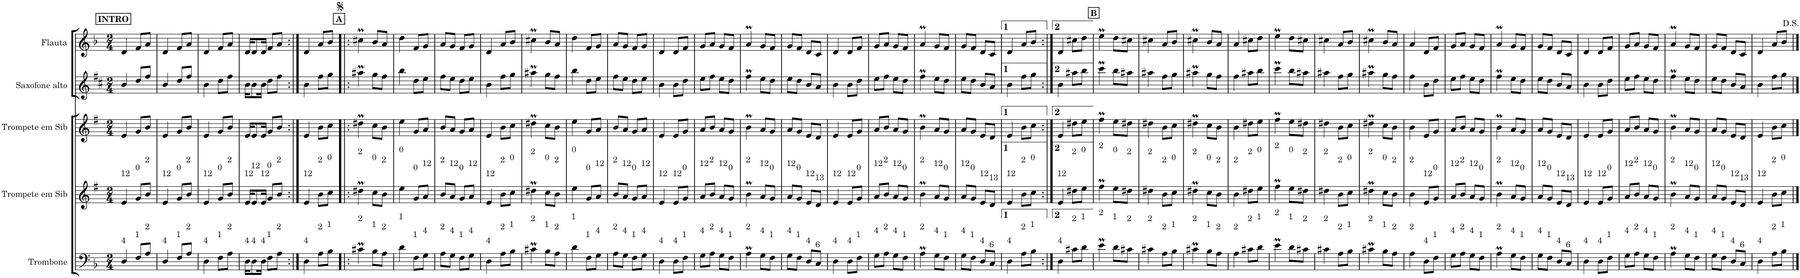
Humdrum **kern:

**kern	**kern	**kern	**kern	**kern
*part5	*part4	*part3	*part2	*part1
*staff5	*staff4	*staff3	*staff2	*staff1
*I"Trombone	*I"Trompete em Sib	*I"Trompete em Sib	*I"Saxofone alto	*I"Flauta
*I'Trne.	*I'Tpte.	*I'Tpte.	*I'Sax. al.	*I'Fl.
*clefF4	*clefG2	*clefG2	*clefG2	*clefG2
*	*Trd1c2	*Trd1c2	*Trd5c9	*
*k[b-]	*k[f#]	*k[f#]	*k[f#c#]	*k[b-]
*d:	*e:	*e:	*b:	*d:
*M2/4	*M2/4	*M2/4	*M2/4	*M2/4
!!LO:REH:place=s1:a:B:cj:t=INTRO
=1	=1	=1	=1	=1
!	!LO:TX:a:t=12	!	!	!
!LO:TX:a:t=4	!	!	!	!
4D/	4e/	4e/	4b/	4d/
!	!LO:TX:a:t=0	!	!	!
!LO:TX:a:t=1	!	!	!	!
8F/L	8g/L	8g/L	8dd/L	8f/L
!	!LO:TX:a:t=2	!	!	!
!LO:TX:a:t=2	!	!	!	!
8A/J	8b/J	8b/J	8ff#/J	8a/J
=2	=2	=2	=2	=2
!	!LO:TX:a:t=12	!	!	!
!LO:TX:a:t=4	!	!	!	!
4D/	4e/	4e/	4b/	4d/
!	!LO:TX:a:t=0	!	!	!
!LO:TX:a:t=1	!	!	!	!
8F/L	8g/L	8g/L	8dd/L	8f/L
!	!LO:TX:a:t=2	!	!	!
!LO:TX:a:t=2	!	!	!	!
8A/J	8b/J	8b/J	8ff#/J	8a/J
=3	=3	=3	=3	=3
!	!LO:TX:a:t=12	!	!	!
!LO:TX:a:t=4	!	!	!	!
4D\	4e/	4e/	4b\	4d/
!	!LO:TX:a:t=0	!	!	!
!LO:TX:a:t=1	!	!	!	!
8F\L	8g/L	8g/L	8dd\L	8f/L
!	!LO:TX:a:t=2	!	!	!
!LO:TX:a:t=2	!	!	!	!
8A\J	8b/J	8b/J	8ff#\J	8a/J
=4	=4	=4	=4	=4
!	!LO:TX:a:t=12	!	!	!
!LO:TX:a:t=4	!	!	!	!
16D\KL	16e/KL	16e/KL	16b\KL	16d/KL
!	!LO:TX:a:t=12	!	!	!
!LO:TX:a:t=4	!	!	!	!
8D\	8e/	8e/	8b\	8d/
!	!LO:TX:a:t=12	!	!	!
!LO:TX:a:t=4	!	!	!	!
16D\Jk	16e/Jk	16e/Jk	16b\Jk	16d/Jk
!	!LO:TX:a:t=0	!	!	!
!LO:TX:a:t=1	!	!	!	!
8F\L	8g/L	8g/L	8dd\L	8f/L
!	!LO:TX:a:t=2	!	!	!
!LO:TX:a:t=2	!	!	!	!
8A\J	8b/J	8b/J	8ff#\J	8a/J
=5:|!	=5:|!	=5:|!	=5:|!	=5:|!
!	!LO:TX:a:t=12	!	!	!
!LO:TX:a:t=4	!	!	!	!
4D\	4e/	4e/	4b\	4d/
!	!LO:TX:a:t=2	!	!	!
!LO:TX:a:t=2	!	!	!	!
8A\L	8b\L	8b\L	8ff#\L	8a/L
!	!LO:TX:a:t=0	!	!	!
!LO:TX:a:t=1	!	!	!	!
8B-\J	8cc\J	8cc\J	8gg\J	8b-/J
!!LO:REH:place=s1:a:B:cj:t=A
=6!|:	=6!|:	=6!|:	=6!|:	=6!|:
!	!LO:TX:a:t=2	!	!	!
!LO:TX:a:t=2	!	!	!	!
4c#Xm\	4dd#Xm\	4dd#Xm\	4aa#Xm\	4cc#Xm\
!	!LO:TX:a:t=0	!	!	!
!LO:TX:a:t=1	!	!	!	!
8B-\L	8cc\L	8cc\L	8gg\L	8b-/L
!	!LO:TX:a:t=2	!	!	!
!LO:TX:a:t=2	!	!	!	!
8A\J	8b\J	8b\J	8ff#\J	8a/J
=7	=7	=7	=7	=7
!	!LO:TX:a:t=0	!	!	!
!LO:TX:a:t=1	!	!	!	!
4d\	4ee\	4ee\	4bb\	4dd\
!	!LO:TX:a:t=0	!	!	!
!LO:TX:a:t=1	!	!	!	!
8F\L	8g/L	8g/L	8dd\L	8f/L
!	!LO:TX:a:t=12	!	!	!
!LO:TX:a:t=4	!	!	!	!
8G\J	8a/J	8a/J	8ee\J	8g/J
=8	=8	=8	=8	=8
!	!LO:TX:a:t=2	!	!	!
!LO:TX:a:t=2	!	!	!	!
8A\L	8b/L	8b/L	8ff#\L	8a/L
!	!LO:TX:a:t=12	!	!	!
!LO:TX:a:t=4	!	!	!	!
8G\J	8a/J	8a/J	8ee\J	8g/J
!	!LO:TX:a:t=0	!	!	!
!LO:TX:a:t=1	!	!	!	!
8F\L	8g/L	8g/L	8dd\L	8f/L
!	!LO:TX:a:t=12	!	!	!
!LO:TX:a:t=4	!	!	!	!
8G\J	8a/J	8a/J	8ee\J	8g/J
=9	=9	=9	=9	=9
!	!LO:TX:a:t=12	!	!	!
!LO:TX:a:t=4	!	!	!	!
4D\	4e/	4e/	4b\	4d/
!	!LO:TX:a:t=2	!	!	!
!LO:TX:a:t=2	!	!	!	!
8A\L	8b\L	8b\L	8ff#\L	8a/L
!	!LO:TX:a:t=0	!	!	!
!LO:TX:a:t=1	!	!	!	!
8B-\J	8cc\J	8cc\J	8gg\J	8b-/J
=10	=10	=10	=10	=10
!	!LO:TX:a:t=2	!	!	!
!LO:TX:a:t=2	!	!	!	!
4c#Xm\	4dd#Xm\	4dd#Xm\	4aa#Xm\	4cc#Xm\
!	!LO:TX:a:t=0	!	!	!
!LO:TX:a:t=1	!	!	!	!
8B-\L	8cc\L	8cc\L	8gg\L	8b-/L
!	!LO:TX:a:t=2	!	!	!
!LO:TX:a:t=2	!	!	!	!
8A\J	8b\J	8b\J	8ff#\J	8a/J
=11	=11	=11	=11	=11
!	!LO:TX:a:t=0	!	!	!
!LO:TX:a:t=1	!	!	!	!
4d\	4ee\	4ee\	4bb\	4dd\
!	!LO:TX:a:t=0	!	!	!
!LO:TX:a:t=1	!	!	!	!
8F\L	8g/L	8g/L	8dd\L	8f/L
!	!LO:TX:a:t=12	!	!	!
!LO:TX:a:t=4	!	!	!	!
8G\J	8a/J	8a/J	8ee\J	8g/J
=12	=12	=12	=12	=12
!	!LO:TX:a:t=2	!	!	!
!LO:TX:a:t=2	!	!	!	!
8A\L	8b/L	8b/L	8ff#\L	8a/L
!	!LO:TX:a:t=12	!	!	!
!LO:TX:a:t=4	!	!	!	!
8G\J	8a/J	8a/J	8ee\J	8g/J
!	!LO:TX:a:t=0	!	!	!
!LO:TX:a:t=1	!	!	!	!
8F\L	8g/L	8g/L	8dd\L	8f/L
!	!LO:TX:a:t=12	!	!	!
!LO:TX:a:t=4	!	!	!	!
8G\J	8a/J	8a/J	8ee\J	8g/J
=13	=13	=13	=13	=13
!	!LO:TX:a:t=12	!	!	!
!LO:TX:a:t=4	!	!	!	!
4D\	4e/	4e/	4b\	4d/
!	!LO:TX:a:t=12	!	!	!
!LO:TX:a:t=4	!	!	!	!
8D\L	8e/L	8e/L	8b\L	8d/L
!	!LO:TX:a:t=0	!	!	!
!LO:TX:a:t=1	!	!	!	!
8F\J	8g/J	8g/J	8dd\J	8f/J
=14	=14	=14	=14	=14
!	!LO:TX:a:t=12	!	!	!
!LO:TX:a:t=4	!	!	!	!
8G\L	8a/L	8a/L	8ee\L	8g/L
!	!LO:TX:a:t=2	!	!	!
!LO:TX:a:t=2	!	!	!	!
8A\J	8b/J	8b/J	8ff#\J	8a/J
!	!LO:TX:a:t=12	!	!	!
!LO:TX:a:t=4	!	!	!	!
8G\L	8a/L	8a/L	8ee\L	8g/L
!	!LO:TX:a:t=0	!	!	!
!LO:TX:a:t=1	!	!	!	!
8F\J	8g/J	8g/J	8dd\J	8f/J
=15	=15	=15	=15	=15
!	!LO:TX:a:t=2	!	!	!
!LO:TX:a:t=2	!	!	!	!
4Am\	4bm\	4bm\	4ff#m\	4am/
!	!LO:TX:a:t=12	!	!	!
!LO:TX:a:t=4	!	!	!	!
8G\L	8a/L	8a/L	8ee\L	8g/L
!	!LO:TX:a:t=0	!	!	!
!LO:TX:a:t=1	!	!	!	!
8F\J	8g/J	8g/J	8dd\J	8f/J
=16	=16	=16	=16	=16
!	!LO:TX:a:t=12	!	!	!
!LO:TX:a:t=4	!	!	!	!
8G\L	8a/L	8a/L	8ee\L	8g/L
!	!LO:TX:a:t=0	!	!	!
!LO:TX:a:t=1	!	!	!	!
8F\J	8g/J	8g/J	8dd\J	8f/J
!	!LO:TX:a:t=12	!	!	!
!LO:TX:a:t=4	!	!	!	!
8D/L	8e/L	8e/L	8b/L	8d/L
!	!LO:TX:a:t=13	!	!	!
!LO:TX:a:t=6	!	!	!	!
8C/J	8d/J	8d/J	8a/J	8c/J
=17	=17	=17	=17	=17
!	!LO:TX:a:t=12	!	!	!
!LO:TX:a:t=4	!	!	!	!
4D\	4e/	4e/	4b\	4d/
!	!LO:TX:a:t=12	!	!	!
!LO:TX:a:t=4	!	!	!	!
8D\L	8e/L	8e/L	8b\L	8d/L
!	!LO:TX:a:t=0	!	!	!
!LO:TX:a:t=1	!	!	!	!
8F\J	8g/J	8g/J	8dd\J	8f/J
=18	=18	=18	=18	=18
!	!LO:TX:a:t=12	!	!	!
!LO:TX:a:t=4	!	!	!	!
8G\L	8a/L	8a/L	8ee\L	8g/L
!	!LO:TX:a:t=2	!	!	!
!LO:TX:a:t=2	!	!	!	!
8A\J	8b/J	8b/J	8ff#\J	8a/J
!	!LO:TX:a:t=12	!	!	!
!LO:TX:a:t=4	!	!	!	!
8G\L	8a/L	8a/L	8ee\L	8g/L
!	!LO:TX:a:t=0	!	!	!
!LO:TX:a:t=1	!	!	!	!
8F\J	8g/J	8g/J	8dd\J	8f/J
=19	=19	=19	=19	=19
!	!LO:TX:a:t=2	!	!	!
!LO:TX:a:t=2	!	!	!	!
4Am\	4bm\	4bm\	4ff#m\	4am/
!	!LO:TX:a:t=12	!	!	!
!LO:TX:a:t=4	!	!	!	!
8G\L	8a/L	8a/L	8ee\L	8g/L
!	!LO:TX:a:t=0	!	!	!
!LO:TX:a:t=1	!	!	!	!
8F\J	8g/J	8g/J	8dd\J	8f/J
=20	=20	=20	=20	=20
!	!LO:TX:a:t=12	!	!	!
!LO:TX:a:t=4	!	!	!	!
8G\L	8a/L	8a/L	8ee\L	8g/L
!	!LO:TX:a:t=0	!	!	!
!LO:TX:a:t=1	!	!	!	!
8F\J	8g/J	8g/J	8dd\J	8f/J
!	!LO:TX:a:t=12	!	!	!
!LO:TX:a:t=4	!	!	!	!
8D/L	8e/L	8e/L	8b/L	8d/L
!	!LO:TX:a:t=13	!	!	!
!LO:TX:a:t=6	!	!	!	!
8C/J	8d/J	8d/J	8a/J	8c/J
=21	=21	=21	=21	=21
!	!LO:TX:a:t=12	!	!	!
!LO:TX:a:t=4	!	!	!	!
4D\	4e/	4e/	4b\	4d/
!	!LO:TX:a:t=2	!	!	!
!LO:TX:a:t=2	!	!	!	!
8A\L	8b\L	8b\L	8ff#\L	8a/L
!	!LO:TX:a:t=0	!	!	!
!LO:TX:a:t=1	!	!	!	!
8B-\J	8cc\J	8cc\J	8gg\J	8b-/J
=22:|!	=22:|!	=22:|!	=22:|!	=22:|!
!	!LO:TX:a:t=12	!	!	!
!LO:TX:a:t=4	!	!	!	!
4D\	4e/	4e/	4b\	4d/
!	!LO:TX:a:t=2	!	!	!
!LO:TX:a:t=2	!	!	!	!
8c#X\L	8dd#X\L	8dd#X\L	8aa#X\L	8cc#X\L
!	!LO:TX:a:t=0	!	!	!
!LO:TX:a:t=1	!	!	!	!
8d\J	8ee\J	8ee\J	8bb\J	8dd\J
!!LO:REH:place=s1:a:B:cj:t=B
=23	=23	=23	=23	=23
!	!LO:TX:a:t=2	!	!	!
!LO:TX:a:t=2	!	!	!	!
4em\	4ff#m\	4ff#m\	4ccc#m\	4eem\
!	!LO:TX:a:t=0	!	!	!
!LO:TX:a:t=1	!	!	!	!
8d\L	8ee\L	8ee\L	8bb\L	8dd\L
!	!LO:TX:a:t=2	!	!	!
!LO:TX:a:t=2	!	!	!	!
8c#X\J	8dd#X\J	8dd#X\J	8aa#X\J	8cc#X\J
=24	=24	=24	=24	=24
!	!LO:TX:a:t=2	!	!	!
!LO:TX:a:t=2	!	!	!	!
4c#X\	4dd#X\	4dd#X\	4aa#X\	4cc#X\
!	!LO:TX:a:t=2	!	!	!
!LO:TX:a:t=2	!	!	!	!
8A\L	8b\L	8b\L	8ff#\L	8a/L
!	!LO:TX:a:t=0	!	!	!
!LO:TX:a:t=1	!	!	!	!
8B-\J	8cc\J	8cc\J	8gg\J	8b-/J
=25	=25	=25	=25	=25
!	!LO:TX:a:t=2	!	!	!
!LO:TX:a:t=2	!	!	!	!
4c#Xm\	4dd#Xm\	4dd#Xm\	4aa#Xm\	4cc#Xm\
!	!LO:TX:a:t=0	!	!	!
!LO:TX:a:t=1	!	!	!	!
8B-\L	8cc\L	8cc\L	8gg\L	8b-/L
!	!LO:TX:a:t=2	!	!	!
!LO:TX:a:t=2	!	!	!	!
8A\J	8b\J	8b\J	8ff#\J	8a/J
=26	=26	=26	=26	=26
!	!LO:TX:a:t=2	!	!	!
!LO:TX:a:t=2	!	!	!	!
4A\	4b\	4b\	4ff#\	4a/
!	!LO:TX:a:t=2	!	!	!
!LO:TX:a:t=2	!	!	!	!
8c#X\L	8dd#X\L	8dd#X\L	8aa#X\L	8cc#X\L
!	!LO:TX:a:t=0	!	!	!
!LO:TX:a:t=1	!	!	!	!
8d\J	8ee\J	8ee\J	8bb\J	8dd\J
=27	=27	=27	=27	=27
!	!LO:TX:a:t=2	!	!	!
!LO:TX:a:t=2	!	!	!	!
4em\	4ff#m\	4ff#m\	4ccc#m\	4eem\
!	!LO:TX:a:t=0	!	!	!
!LO:TX:a:t=1	!	!	!	!
8d\L	8ee\L	8ee\L	8bb\L	8dd\L
!	!LO:TX:a:t=2	!	!	!
!LO:TX:a:t=2	!	!	!	!
8c#X\J	8dd#X\J	8dd#X\J	8aa#X\J	8cc#X\J
=28	=28	=28	=28	=28
!	!LO:TX:a:t=2	!	!	!
!LO:TX:a:t=2	!	!	!	!
4c#X\	4dd#X\	4dd#X\	4aa#X\	4cc#X\
!	!LO:TX:a:t=2	!	!	!
!LO:TX:a:t=2	!	!	!	!
8A\L	8b\L	8b\L	8ff#\L	8a/L
!	!LO:TX:a:t=0	!	!	!
!LO:TX:a:t=1	!	!	!	!
8B-\J	8cc\J	8cc\J	8gg\J	8b-/J
=29	=29	=29	=29	=29
!	!LO:TX:a:t=2	!	!	!
!LO:TX:a:t=2	!	!	!	!
4c#Xm\	4dd#Xm\	4dd#Xm\	4aa#Xm\	4cc#Xm\
!	!LO:TX:a:t=0	!	!	!
!LO:TX:a:t=1	!	!	!	!
8B-\L	8cc\L	8cc\L	8gg\L	8b-/L
!	!LO:TX:a:t=2	!	!	!
!LO:TX:a:t=2	!	!	!	!
8A\J	8b\J	8b\J	8ff#\J	8a/J
=30	=30	=30	=30	=30
!	!LO:TX:a:t=2	!	!	!
!LO:TX:a:t=2	!	!	!	!
4A\	4b\	4b\	4ff#\	4a/
!	!LO:TX:a:t=12	!	!	!
!LO:TX:a:t=4	!	!	!	!
8D\L	8e/L	8e/L	8b\L	8d/L
!	!LO:TX:a:t=0	!	!	!
!LO:TX:a:t=1	!	!	!	!
8F\J	8g/J	8g/J	8dd\J	8f/J
=31	=31	=31	=31	=31
!	!LO:TX:a:t=12	!	!	!
!LO:TX:a:t=4	!	!	!	!
8G\L	8a/L	8a/L	8ee\L	8g/L
!	!LO:TX:a:t=2	!	!	!
!LO:TX:a:t=2	!	!	!	!
8A\J	8b/J	8b/J	8ff#\J	8a/J
!	!LO:TX:a:t=12	!	!	!
!LO:TX:a:t=4	!	!	!	!
8G\L	8a/L	8a/L	8ee\L	8g/L
!	!LO:TX:a:t=0	!	!	!
!LO:TX:a:t=1	!	!	!	!
8F\J	8g/J	8g/J	8dd\J	8f/J
=32	=32	=32	=32	=32
!	!LO:TX:a:t=2	!	!	!
!LO:TX:a:t=2	!	!	!	!
4Am\	4bm\	4bm\	4ff#m\	4am/
!	!LO:TX:a:t=12	!	!	!
!LO:TX:a:t=4	!	!	!	!
8G\L	8a/L	8a/L	8ee\L	8g/L
!	!LO:TX:a:t=0	!	!	!
!LO:TX:a:t=1	!	!	!	!
8F\J	8g/J	8g/J	8dd\J	8f/J
=33	=33	=33	=33	=33
!	!LO:TX:a:t=12	!	!	!
!LO:TX:a:t=4	!	!	!	!
8G\L	8a/L	8a/L	8ee\L	8g/L
!	!LO:TX:a:t=0	!	!	!
!LO:TX:a:t=1	!	!	!	!
8F\J	8g/J	8g/J	8dd\J	8f/J
!	!LO:TX:a:t=12	!	!	!
!LO:TX:a:t=4	!	!	!	!
8D/L	8e/L	8e/L	8b/L	8d/L
!	!LO:TX:a:t=13	!	!	!
!LO:TX:a:t=6	!	!	!	!
8C/J	8d/J	8d/J	8a/J	8c/J
=34	=34	=34	=34	=34
!	!LO:TX:a:t=12	!	!	!
!LO:TX:a:t=4	!	!	!	!
4D\	4e/	4e/	4b\	4d/
!	!LO:TX:a:t=12	!	!	!
!LO:TX:a:t=4	!	!	!	!
8D\L	8e/L	8e/L	8b\L	8d/L
!	!LO:TX:a:t=0	!	!	!
!LO:TX:a:t=1	!	!	!	!
8F\J	8g/J	8g/J	8dd\J	8f/J
=35	=35	=35	=35	=35
!	!LO:TX:a:t=12	!	!	!
!LO:TX:a:t=4	!	!	!	!
8G\L	8a/L	8a/L	8ee\L	8g/L
!	!LO:TX:a:t=2	!	!	!
!LO:TX:a:t=2	!	!	!	!
8A\J	8b/J	8b/J	8ff#\J	8a/J
!	!LO:TX:a:t=12	!	!	!
!LO:TX:a:t=4	!	!	!	!
8G\L	8a/L	8a/L	8ee\L	8g/L
!	!LO:TX:a:t=0	!	!	!
!LO:TX:a:t=1	!	!	!	!
8F\J	8g/J	8g/J	8dd\J	8f/J
=36	=36	=36	=36	=36
!	!LO:TX:a:t=2	!	!	!
!LO:TX:a:t=2	!	!	!	!
4Am\	4bm\	4bm\	4ff#m\	4am/
!	!LO:TX:a:t=12	!	!	!
!LO:TX:a:t=4	!	!	!	!
8G\L	8a/L	8a/L	8ee\L	8g/L
!	!LO:TX:a:t=0	!	!	!
!LO:TX:a:t=1	!	!	!	!
8F\J	8g/J	8g/J	8dd\J	8f/J
=37	=37	=37	=37	=37
!	!LO:TX:a:t=12	!	!	!
!LO:TX:a:t=4	!	!	!	!
8G\L	8a/L	8a/L	8ee\L	8g/L
!	!LO:TX:a:t=0	!	!	!
!LO:TX:a:t=1	!	!	!	!
8F\J	8g/J	8g/J	8dd\J	8f/J
!	!LO:TX:a:t=12	!	!	!
!LO:TX:a:t=4	!	!	!	!
8D/L	8e/L	8e/L	8b/L	8d/L
!	!LO:TX:a:t=13	!	!	!
!LO:TX:a:t=6	!	!	!	!
8C/J	8d/J	8d/J	8a/J	8c/J
=38	=38	=38	=38	=38
!	!LO:TX:a:t=12	!	!	!
!LO:TX:a:t=4	!	!	!	!
4D\	4e/	4e/	4b\	4d/
!	!LO:TX:a:t=2	!	!	!
!LO:TX:a:t=2	!	!	!	!
8A\L	8b\L	8b\L	8ff#\L	8a/L
!	!LO:TX:a:t=0	!	!	!
!LO:TX:a:t=1	!	!	!	!
8B-\J	8cc\J	8cc\J	8gg\J	8b-/J
==	==	==	==	==
*-	*-	*-	*-	*-
